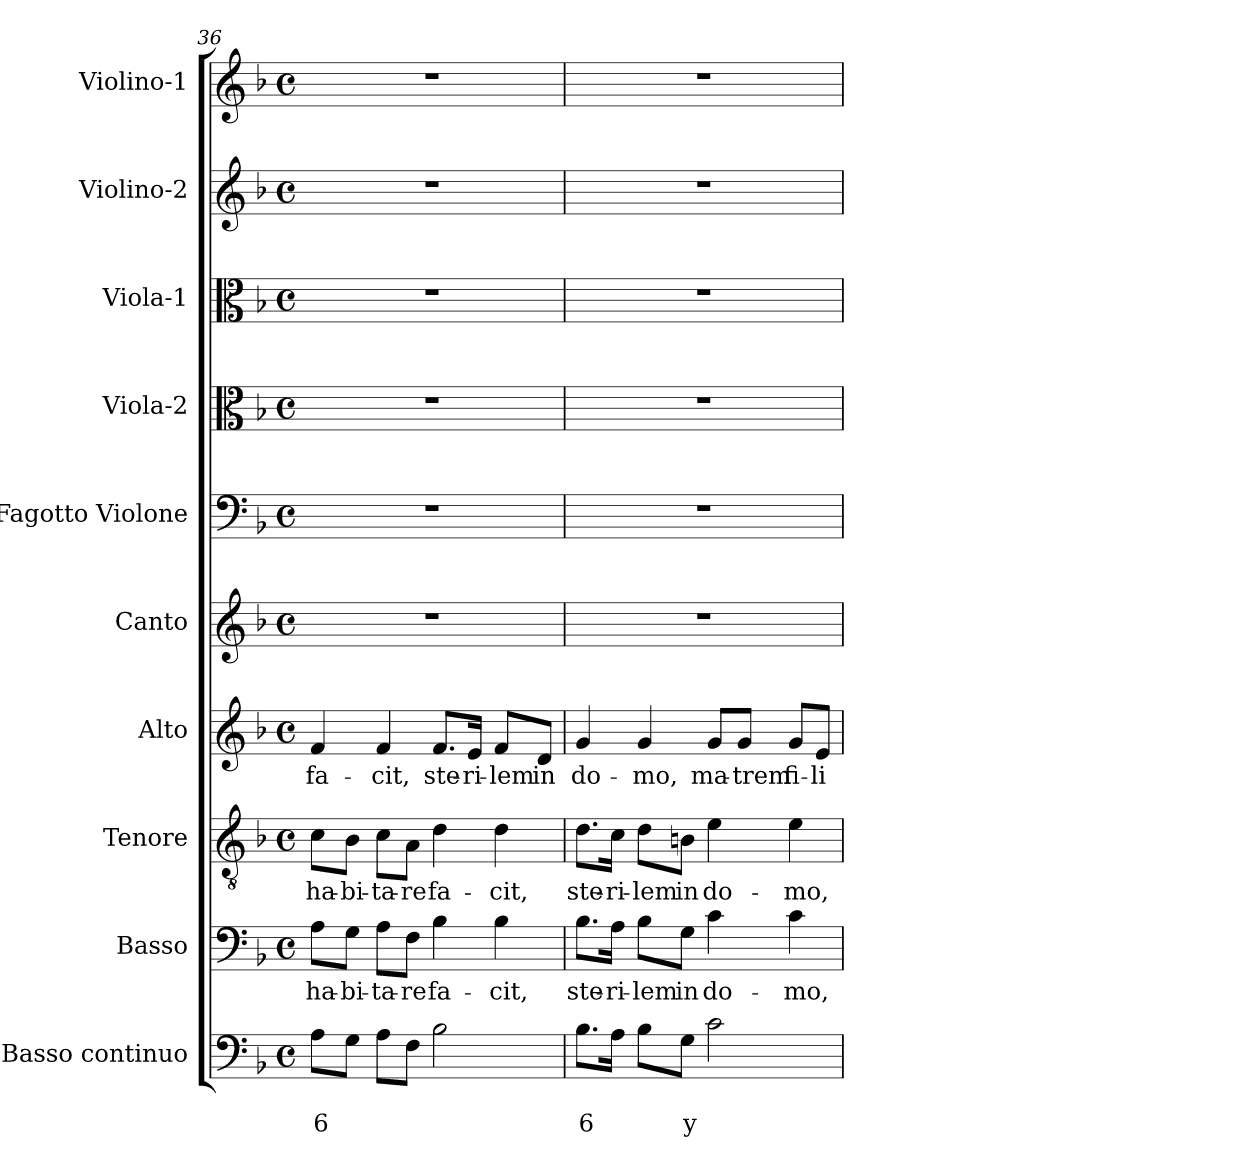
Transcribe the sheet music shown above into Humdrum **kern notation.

**kern	**text	**text	**kern	**text	**kern	**text	**kern	**text	**kern	**kern	**kern	**kern	**kern	**kern
*part10	*part10	*part10	*part9	*part9	*part8	*part8	*part7	*part7	*part6	*part5	*part4	*part3	*part2	*part1
*staff10	*staff10	*staff10	*staff9	*staff9	*staff8	*staff8	*staff7	*staff7	*staff6	*staff5	*staff4	*staff3	*staff2	*staff1
*I"Basso continuo	*	*	*I"Basso	*	*I"Tenore	*	*I"Alto	*	*I"Canto	*I"Fagotto Violone	*I"Viola-2	*I"Viola-1	*I"Violino-2	*I"Violino-1
*I'BC	*	*	*I'B	*	*I'T	*	*I'A	*	*I'C	*I'Fg	*I'Va2	*I'Va1	*I'Vi2	*I'Vi1
*clefF4	*	*	*clefF4	*	*clefGv2	*	*clefG2	*	*clefG2	*clefF4	*clefC3	*clefC3	*clefG2	*clefG2
*k[b-]	*	*	*k[b-]	*	*k[b-]	*	*k[b-]	*	*k[b-]	*k[b-]	*k[b-]	*k[b-]	*k[b-]	*k[b-]
*F:	*	*	*F:	*	*F:	*	*F:	*	*F:	*F:	*F:	*F:	*F:	*F:
*M4/4	*	*	*M4/4	*	*M4/4	*	*M4/4	*	*M4/4	*M4/4	*M4/4	*M4/4	*M4/4	*M4/4
*met(c)	*	*	*met(c)	*	*met(c)	*	*met(c)	*	*met(c)	*met(c)	*met(c)	*met(c)	*met(c)	*met(c)
=36	=36	=36	=36	=36	=36	=36	=36	=36	=36	=36	=36	=36	=36	=36
!	!	!LO:LY:b	!	!	!	!	!	!	!	!	!	!	!	!
!	!	!	!	!LO:LY:b	!	!	!	!	!	!	!	!	!	!
!	!	!	!	!	!	!LO:LY:b	!	!	!	!	!	!	!	!
!	!	!	!	!	!	!	!	!LO:LY:b	!	!	!	!	!	!
8A\L	.	6	8A\L	ha-	8c\L	ha-	4f/	fa-	1r	1r	1r	1r	1r	1r
!	!	!	!	!LO:LY:b	!	!	!	!	!	!	!	!	!	!
!	!	!	!	!	!	!LO:LY:b	!	!	!	!	!	!	!	!
8G\J	.	.	8G\J	-bi-	8B-\J	-bi-	.	.	.	.	.	.	.	.
!	!	!	!	!LO:LY:b	!	!	!	!	!	!	!	!	!	!
!	!	!	!	!	!	!LO:LY:b	!	!	!	!	!	!	!	!
!	!	!	!	!	!	!	!	!LO:LY:b	!	!	!	!	!	!
8A\L	.	.	8A\L	-ta-	8c\L	-ta-	4f/	-cit,	.	.	.	.	.	.
!	!	!	!	!LO:LY:b	!	!	!	!	!	!	!	!	!	!
!	!	!	!	!	!	!LO:LY:b	!	!	!	!	!	!	!	!
8F\J	.	.	8F\J	-re	8A\J	-re	.	.	.	.	.	.	.	.
!	!	!	!	!LO:LY:b	!	!	!	!	!	!	!	!	!	!
!	!	!	!	!	!	!LO:LY:b	!	!	!	!	!	!	!	!
!	!	!	!	!	!	!	!	!LO:LY:b	!	!	!	!	!	!
2B-\	.	.	4B-\	fa-	4d\	fa-	8.f/L	ste-	.	.	.	.	.	.
!	!	!	!	!	!	!	!	!LO:LY:b	!	!	!	!	!	!
.	.	.	.	.	.	.	16e/Jk	-ri-	.	.	.	.	.	.
!	!	!	!	!LO:LY:b	!	!	!	!	!	!	!	!	!	!
!	!	!	!	!	!	!LO:LY:b	!	!	!	!	!	!	!	!
!	!	!	!	!	!	!	!	!LO:LY:b	!	!	!	!	!	!
.	.	.	4B-\	-cit,	4d\	-cit,	8f/L	-lem	.	.	.	.	.	.
!	!	!	!	!	!	!	!	!LO:LY:b	!	!	!	!	!	!
.	.	.	.	.	.	.	8d/J	in	.	.	.	.	.	.
=37	=37	=37	=37	=37	=37	=37	=37	=37	=37	=37	=37	=37	=37	=37
!	!	!LO:LY:b	!	!	!	!	!	!	!	!	!	!	!	!
!	!	!	!	!LO:LY:b	!	!	!	!	!	!	!	!	!	!
!	!	!	!	!	!	!LO:LY:b	!	!	!	!	!	!	!	!
!	!	!	!	!	!	!	!	!LO:LY:b	!	!	!	!	!	!
8.B-\L	.	6	8.B-\L	ste-	8.d\L	ste-	4g/	do-	1r	1r	1r	1r	1r	1r
!	!	!	!	!LO:LY:b	!	!	!	!	!	!	!	!	!	!
!	!	!	!	!	!	!LO:LY:b	!	!	!	!	!	!	!	!
16A\Jk	.	.	16A\Jk	-ri-	16c\Jk	-ri-	.	.	.	.	.	.	.	.
!	!	!	!	!LO:LY:b	!	!	!	!	!	!	!	!	!	!
!	!	!	!	!	!	!LO:LY:b	!	!	!	!	!	!	!	!
!	!	!	!	!	!	!	!	!LO:LY:b	!	!	!	!	!	!
8B-\L	.	.	8B-\L	-lem	8d\L	-lem	4g/	-mo,	.	.	.	.	.	.
!	!	!LO:LY:b	!	!	!	!	!	!	!	!	!	!	!	!
!	!	!	!	!LO:LY:b	!	!	!	!	!	!	!	!	!	!
!	!	!	!	!	!	!LO:LY:b	!	!	!	!	!	!	!	!
8G\J	.	y	8G\J	in	8Bn\J	in	.	.	.	.	.	.	.	.
!	!	!	!	!LO:LY:b	!	!	!	!	!	!	!	!	!	!
!	!	!	!	!	!	!LO:LY:b	!	!	!	!	!	!	!	!
!	!	!	!	!	!	!	!	!LO:LY:b	!	!	!	!	!	!
2c\	.	.	4c\	do-	4e\	do-	8g/L	ma-	.	.	.	.	.	.
!	!	!	!	!	!	!	!	!LO:LY:b	!	!	!	!	!	!
.	.	.	.	.	.	.	8g/J	-trem	.	.	.	.	.	.
!	!	!	!	!LO:LY:b	!	!	!	!	!	!	!	!	!	!
!	!	!	!	!	!	!LO:LY:b	!	!	!	!	!	!	!	!
!	!	!	!	!	!	!	!	!LO:LY:b	!	!	!	!	!	!
.	.	.	4c\	-mo,	4e\	-mo,	8g/L	fi-	.	.	.	.	.	.
!	!	!	!	!	!	!	!	!LO:LY:b	!	!	!	!	!	!
.	.	.	.	.	.	.	8e/J	-li-	.	.	.	.	.	.
=	=	=	=	=	=	=	=	=	=	=	=	=	=	=
*-	*-	*-	*-	*-	*-	*-	*-	*-	*-	*-	*-	*-	*-	*-
